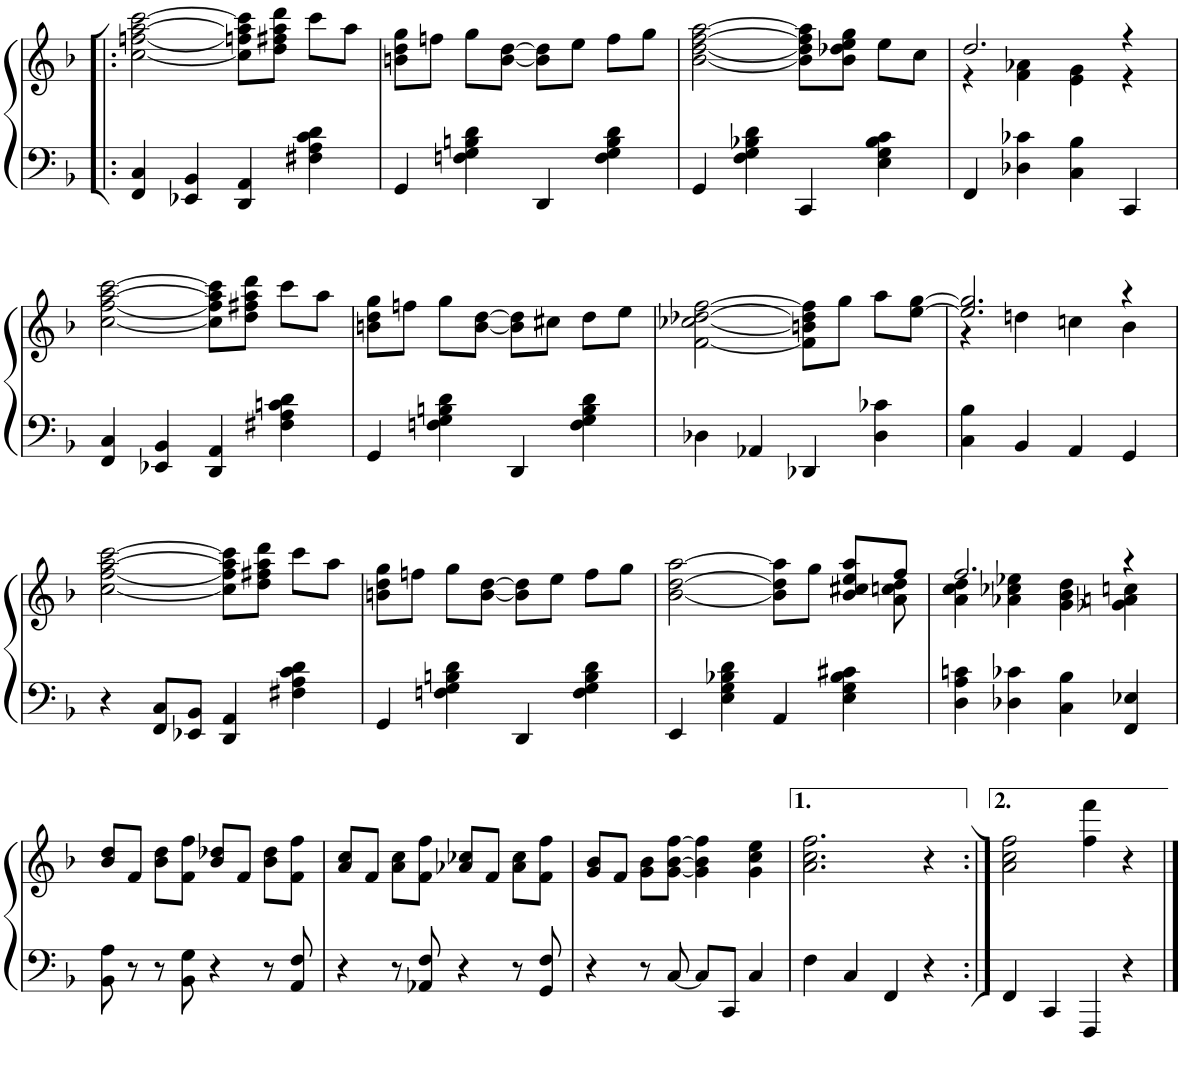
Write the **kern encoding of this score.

**kern	**kern
*part1	*part1
*staff2	*staff1
!!LO:PB:g=z
*clefF4	*clefG2
*k[b-]	*k[b-]
*M4/4	*M4/4
=42!|:	=42!|:
4FF/ 4C/	[2cc\ [2ffn\ [2aa\ [2ccc\
4EE-X/ 4BB-/	.
4DD/ 4AA/	8cc\] 8ffn\] 8aa\] 8ccc\]L
.	8dd\ 8ff#X\ 8aa\ 8ddd\J
4F#X\ 4A\ 4c\ 4d\	8ccc\L
.	8aa\J
=43	=43
4GG/	8bn\ 8dd\ 8gg\L
.	8ffn\J
4Fn\ 4G\ 4Bn\ 4d\	8gg\L
.	[8b\ [8dd\J
4DD/	8b\] 8dd\]L
.	8ee\J
4F\ 4G\ 4B\ 4d\	8ff\L
.	8gg\J
=44	=44
4GG/	[2b-\ [2dd\ [2ff\ [2aa\
4F\ 4G\ 4B-X\ 4d\	.
4CC/	8b-\] 8dd\] 8ff\] 8aa\]L
.	8b-\ 8dd-X\ 8ee\ 8gg\J
4E\ 4G\ 4B-\ 4c\	8ee\L
.	8cc\J
=45	=45
*	*^
4FF/	2.dd/	4r
4D-X\ 4c-X\	.	4f\ 4a-X\
4C\ 4B-\	.	4e\ 4g\
4CC/	4r	4r
*	*v	*v
!!LO:LB:g=z
=46	=46
4FF/ 4C/	[2cc\ [2ff\ [2aa\ [2ccc\
4EE-X/ 4BB-/	.
4DD/ 4AA/	8cc\] 8ff\] 8aa\] 8ccc\]L
.	8dd\ 8ff#X\ 8aa\ 8ddd\J
4F#X\ 4A\ 4cn\ 4d\	8ccc\L
.	8aa\J
=47	=47
4GG/	8bn\ 8dd\ 8gg\L
.	8ffn\J
4Fn\ 4G\ 4Bn\ 4d\	8gg\L
.	[8b\ [8dd\J
4DD/	8b\] 8dd\]L
.	8cc#X\J
4F\ 4G\ 4B\ 4d\	8dd\L
.	8ee\J
=48	=48
4D-X\	[2f\ [2cc-X\ [2dd-X\ [2ff\
4AA-X/	.
4DD-X/	8f\] 8bn\] 8dd-\] 8ff\]L
.	8gg\J
4D-\ 4c-X\	8aa\L
.	[8ee\ [8gg\J
=49	=49
*	*^
4C\ 4B-\	2.ee/] 2.gg/]	4r
4BB-/	.	4ddn\
4AA/	.	4ccn\
4GG/	4r	4b-\
*	*v	*v
!!LO:LB:g=z
=50	=50
4r	[2cc\ [2ff\ [2aa\ [2ccc\
8FF/ 8C/L	.
8EE-X/ 8BB-/J	.
4DD/ 4AA/	8cc\] 8ff\] 8aa\] 8ccc\]L
.	8dd\ 8ff#X\ 8aa\ 8ddd\J
4F#X\ 4A\ 4c\ 4d\	8ccc\L
.	8aa\J
=51	=51
4GG/	8bn\ 8dd\ 8gg\L
.	8ffn\J
4Fn\ 4G\ 4Bn\ 4d\	8gg\L
.	[8b\ [8dd\J
4DD/	8b\] 8dd\]L
.	8ee\J
4F\ 4G\ 4B\ 4d\	8ff\L
.	8gg\J
=52	=52
*	*^
4EE/	[2b-\ [2dd\ [2aa\	2..ryy
4E\ 4G\ 4B-X\ 4d\	.	.
4AA/	8b-\] 8dd\] 8aa\]L	.
.	8gg\J	.
4E\ 4G\ 4B-\ 4c#X\	8b-/ 8cc#X/ 8ee/ 8aa/L	.
.	8ff/J	8a\ 8ccn\ 8dd\
=53	=53	=53
4D\ 4A\ 4cn\	2.ff/	4a\ 4cc\ 4dd\
4D-X\ 4c-X\	.	4a-X\ 4cc-X\ 4ee-X\
4C\ 4B-\	.	4g\ 4b-\ 4dd\
4FF/ 4E-X/	4r	4g-X\ 4an\ 4ccn\
*	*v	*v
!!LO:LB:g=z
=54	=54
8BB-\ 8A\	8b-/ 8dd/L
8r	8f/J
8r	8b-\ 8dd\L
8BB-\ 8G\	8f\ 8ff\J
4r	8b-/ 8dd-X/L
.	8f/J
8r	8b-\ 8dd-\L
8AA/ 8F/	8f\ 8ff\J
=55	=55
4r	8a/ 8cc/L
.	8f/J
8r	8a\ 8cc\L
8AA-X/ 8F/	8f\ 8ff\J
4r	8a-X/ 8cc-X/L
.	8f/J
8r	8a-\ 8cc-\L
8GG/ 8F/	8f\ 8ff\J
=56	=56
4r	8g/ 8b-/L
.	8f/J
8r	8g\ 8b-\L
[8C/	[8g\ [8b-\ [8ff\J
8C/L]	4g\] 4b-\] 4ff\]
8CC/J	.
4C/	4g\ 4cc\ 4ee\
=57	=57
4F\	2.a\ 2.cc\ 2.ff\
4C/	.
4FF/	.
4r	4r
=58:|!	=58:|!
4FF/	2a\ 2cc\ 2ff\
4CC/	.
4FFF/	4ff\ 4fff\
4r	4r
==	==
*-	*-
